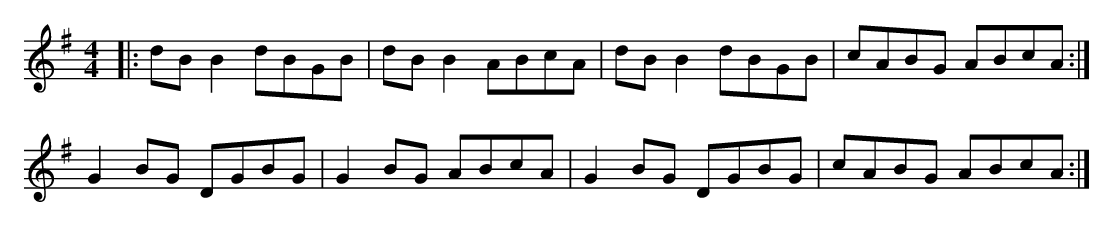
X:1
M:4/4
K:G
|:dB B2 dBGB|dB B2 ABcA|dB B2 dBGB|cABG ABcA:|
G2 BG DGBG|G2 BG ABcA|G2 BG DGBG|cABG ABcA:|
